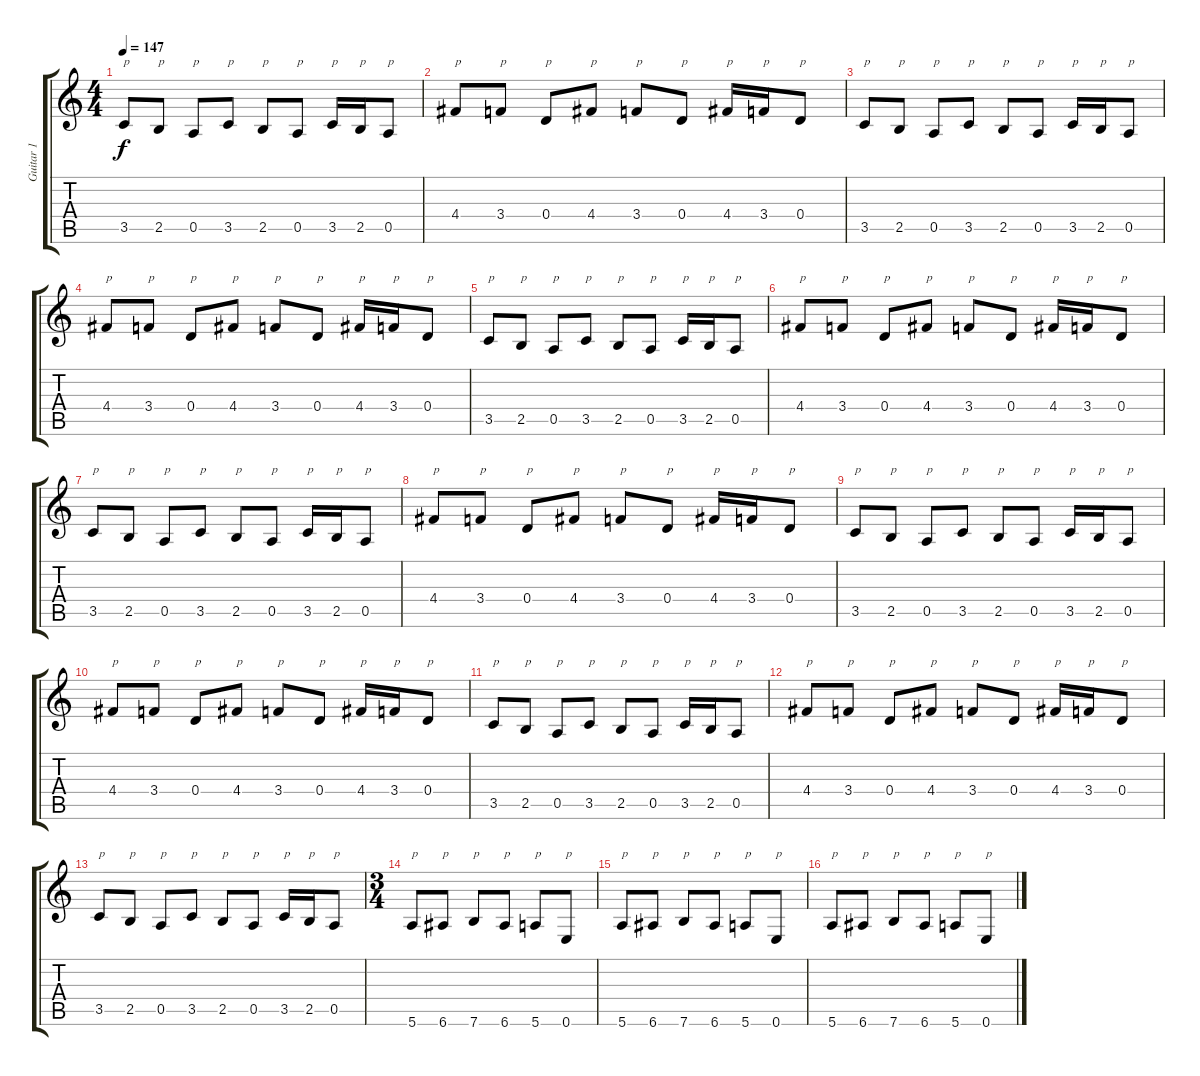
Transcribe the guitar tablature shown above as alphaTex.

\track ("Guitar 1" "Guitar 1") {instrument distortionguitar}
\staff {score tabs}
\tuning (E4 B3 G3 D3 A2 E2) {hide}
\ts (4 4)
\tempo 147
\clef g2
\ks c
3.5.8{txt "p" dy f} 2.5.8{txt "p"} 0.5.8{txt "p"} 3.5.8{txt "p"} 2.5.8{txt "p"} 0.5.8{txt "p"} 3.5.16{txt "p"} 2.5.16{txt "p"} 0.5.8{txt "p"} |
4.4.8{txt "p"} 3.4.8{txt "p"} 0.4.8{txt "p"} 4.4.8{txt "p"} 3.4.8{txt "p"} 0.4.8{txt "p"} 4.4.16{txt "p"} 3.4.16{txt "p"} 0.4.8{txt "p"} |
3.5.8{txt "p"} 2.5.8{txt "p"} 0.5.8{txt "p"} 3.5.8{txt "p"} 2.5.8{txt "p"} 0.5.8{txt "p"} 3.5.16{txt "p"} 2.5.16{txt "p"} 0.5.8{txt "p"} |
4.4.8{txt "p"} 3.4.8{txt "p"} 0.4.8{txt "p"} 4.4.8{txt "p"} 3.4.8{txt "p"} 0.4.8{txt "p"} 4.4.16{txt "p"} 3.4.16{txt "p"} 0.4.8{txt "p"} |
3.5.8{txt "p"} 2.5.8{txt "p"} 0.5.8{txt "p"} 3.5.8{txt "p"} 2.5.8{txt "p"} 0.5.8{txt "p"} 3.5.16{txt "p"} 2.5.16{txt "p"} 0.5.8{txt "p"} |
4.4.8{txt "p"} 3.4.8{txt "p"} 0.4.8{txt "p"} 4.4.8{txt "p"} 3.4.8{txt "p"} 0.4.8{txt "p"} 4.4.16{txt "p"} 3.4.16{txt "p"} 0.4.8{txt "p"} |
3.5.8{txt "p"} 2.5.8{txt "p"} 0.5.8{txt "p"} 3.5.8{txt "p"} 2.5.8{txt "p"} 0.5.8{txt "p"} 3.5.16{txt "p"} 2.5.16{txt "p"} 0.5.8{txt "p"} |
4.4.8{txt "p"} 3.4.8{txt "p"} 0.4.8{txt "p"} 4.4.8{txt "p"} 3.4.8{txt "p"} 0.4.8{txt "p"} 4.4.16{txt "p"} 3.4.16{txt "p"} 0.4.8{txt "p"} |
3.5.8{txt "p"} 2.5.8{txt "p"} 0.5.8{txt "p"} 3.5.8{txt "p"} 2.5.8{txt "p"} 0.5.8{txt "p"} 3.5.16{txt "p"} 2.5.16{txt "p"} 0.5.8{txt "p"} |
4.4.8{txt "p"} 3.4.8{txt "p"} 0.4.8{txt "p"} 4.4.8{txt "p"} 3.4.8{txt "p"} 0.4.8{txt "p"} 4.4.16{txt "p"} 3.4.16{txt "p"} 0.4.8{txt "p"} |
3.5.8{txt "p"} 2.5.8{txt "p"} 0.5.8{txt "p"} 3.5.8{txt "p"} 2.5.8{txt "p"} 0.5.8{txt "p"} 3.5.16{txt "p"} 2.5.16{txt "p"} 0.5.8{txt "p"} |
4.4.8{txt "p"} 3.4.8{txt "p"} 0.4.8{txt "p"} 4.4.8{txt "p"} 3.4.8{txt "p"} 0.4.8{txt "p"} 4.4.16{txt "p"} 3.4.16{txt "p"} 0.4.8{txt "p"} |
3.5.8{txt "p"} 2.5.8{txt "p"} 0.5.8{txt "p"} 3.5.8{txt "p"} 2.5.8{txt "p"} 0.5.8{txt "p"} 3.5.16{txt "p"} 2.5.16{txt "p"} 0.5.8{txt "p"} |
\ts (3 4)
5.6.8{txt "p"} 6.6.8{txt "p"} 7.6.8{txt "p"} 6.6.8{txt "p"} 5.6.8{txt "p"} 0.6.8{txt "p"} |
5.6.8{txt "p"} 6.6.8{txt "p"} 7.6.8{txt "p"} 6.6.8{txt "p"} 5.6.8{txt "p"} 0.6.8{txt "p"} |
5.6.8{txt "p"} 6.6.8{txt "p"} 7.6.8{txt "p"} 6.6.8{txt "p"} 5.6.8{txt "p"} 0.6.8{txt "p"}
